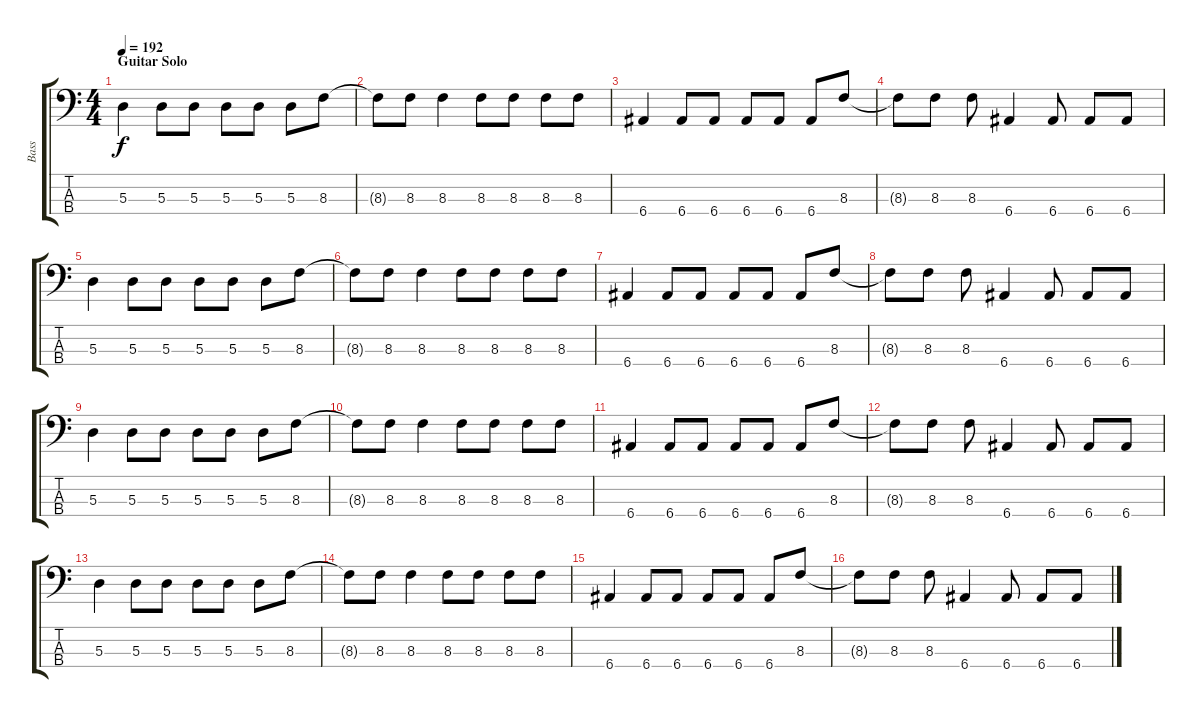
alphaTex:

\track ("Bass" "Bass") {instrument electricbasspick}
\staff {score tabs}
\tuning (G2 D2 A1 E1) {hide}
\ts (4 4)
\section ("" "Guitar Solo")
\tempo 192
\clef f4
\ks c
5.3.4{dy f} 5.3.8 5.3.8 5.3.8 5.3.8 5.3.8 8.3.8 |
8.3{t}.8 8.3.8 8.3.4 8.3.8 8.3.8 8.3.8 8.3.8 |
6.4.4 6.4.8 6.4.8 6.4.8 6.4.8 6.4.8 8.3.8 |
8.3{t}.8 8.3.8 8.3.8 6.4.4 6.4.8 6.4.8 6.4.8 |
5.3.4 5.3.8 5.3.8 5.3.8 5.3.8 5.3.8 8.3.8 |
8.3{t}.8 8.3.8 8.3.4 8.3.8 8.3.8 8.3.8 8.3.8 |
6.4.4 6.4.8 6.4.8 6.4.8 6.4.8 6.4.8 8.3.8 |
8.3{t}.8 8.3.8 8.3.8 6.4.4 6.4.8 6.4.8 6.4.8 |
5.3.4 5.3.8 5.3.8 5.3.8 5.3.8 5.3.8 8.3.8 |
8.3{t}.8 8.3.8 8.3.4 8.3.8 8.3.8 8.3.8 8.3.8 |
6.4.4 6.4.8 6.4.8 6.4.8 6.4.8 6.4.8 8.3.8 |
8.3{t}.8 8.3.8 8.3.8 6.4.4 6.4.8 6.4.8 6.4.8 |
5.3.4 5.3.8 5.3.8 5.3.8 5.3.8 5.3.8 8.3.8 |
8.3{t}.8 8.3.8 8.3.4 8.3.8 8.3.8 8.3.8 8.3.8 |
6.4.4 6.4.8 6.4.8 6.4.8 6.4.8 6.4.8 8.3.8 |
8.3{t}.8 8.3.8 8.3.8 6.4.4 6.4.8 6.4.8 6.4.8
